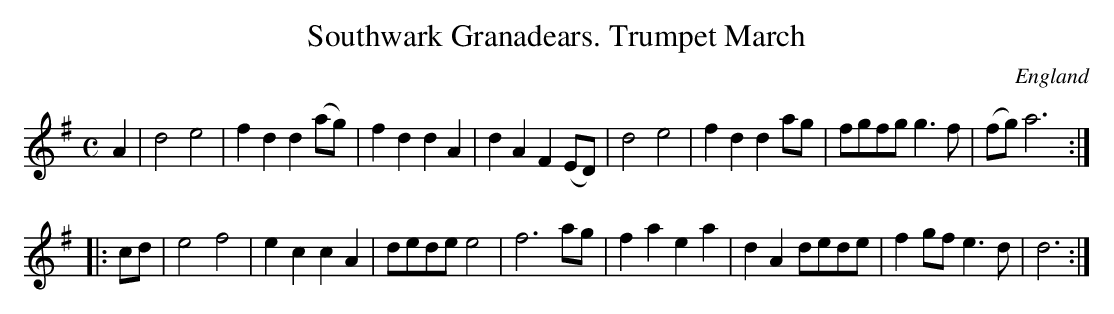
X:1
T:Southwark Granadears. Trumpet March
L:1/8
M:C
O:England
K:G
A2|\
d4 e4 | f2d2 d2(ag) | f2d2 d2A2 | d2A2 F2(ED) | \
d4 e4 | f2d2 d2ag | fgfg g3f | (fg) a6 ::
cd|\
e4 f4 | e2c2 c2A2 | dede e4 | f6 ag | \
f2a2 e2a2 | d2A2 dede | f2gf e3d | d6 :|
